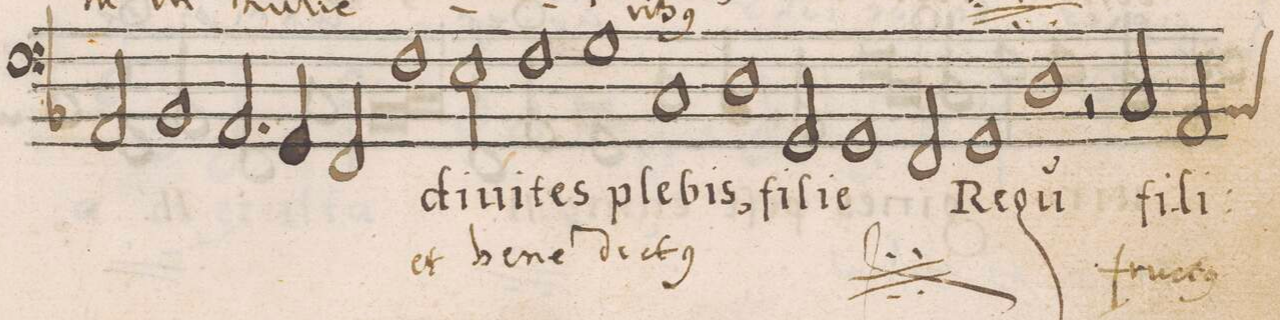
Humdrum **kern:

**kern	**text	**text
*I"BASSVS	*	*
*clefF4	*	*
*k[b-]	*	*
*met(C|)	*	*
*M2/1	*	*
2AA/	-tes	mu-
=50-	=50-	=50-
1BB-	ple-	-li-
2.AA/	.	-e-
4GG/	.	-ri-
=51-	=51-	=51-
2FF/	-bis	-b(us)
*	*Xij	*Xij
1F	di-	et
2E\	-ui-	be-
=52-	=52-	=52-
1F	-tes	-ne-
1G	ple-	-dic-
=53-	=53-	=53-
1C	-bis,	-t(us)
1D	fi-	.
=54-	=54-	=54-
*	*	*ij
2GG/	-li-	et
1GG	-e	be-
2FF/	.	-ne-
=55-	=55-	=55-
1GG	Re-	-dic-
1D	-gu(m)	-t(us)
*	*	*Xij
=56-	=56-	=56-
2r	.	.
2C/	fi-	fru-
*custos:BB-	*	*
2AA/	-li-	-ct(us)
*-	*-	*-
